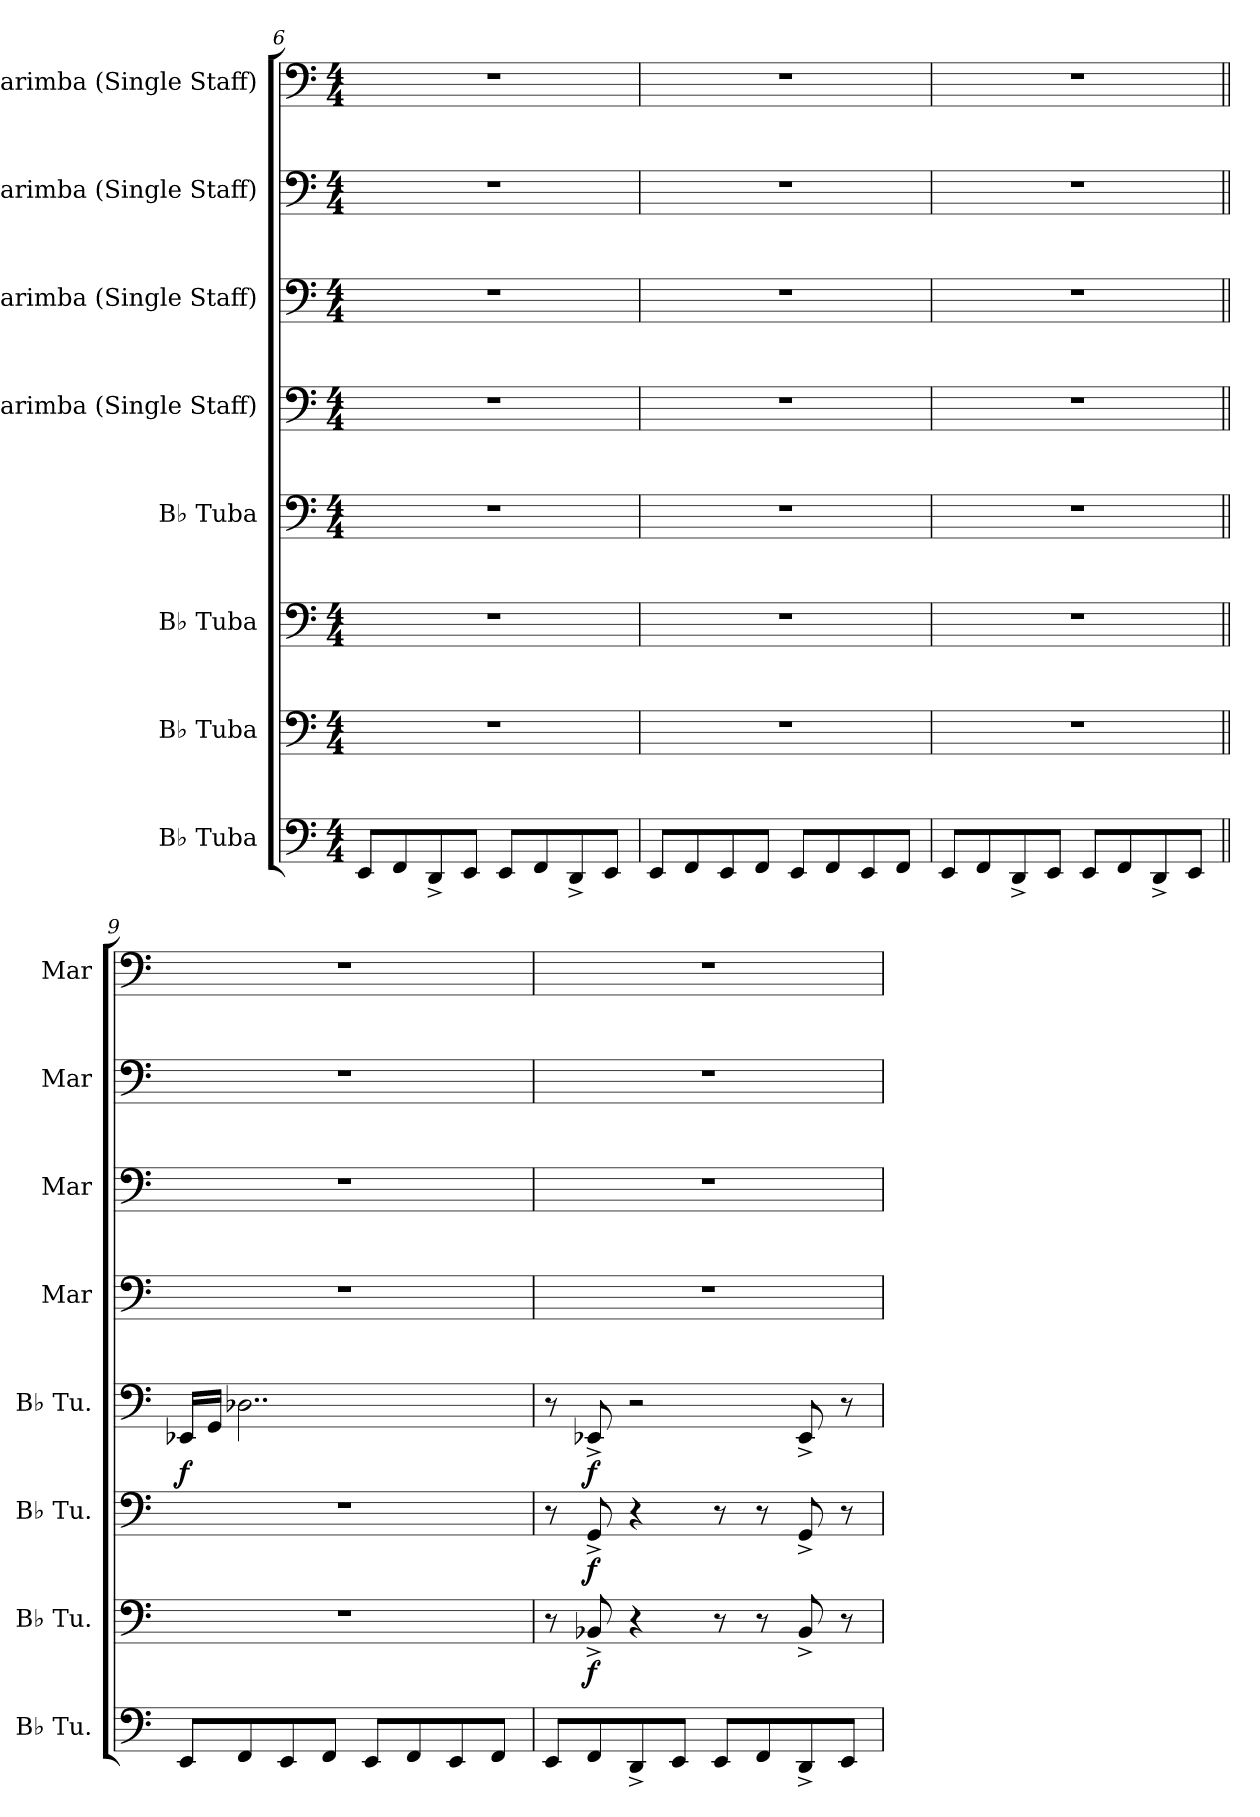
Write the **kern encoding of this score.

**kern	**kern	**dynam	**kern	**dynam	**kern	**dynam	**kern	**kern	**kern	**kern
*part8	*part7	*part7	*part6	*part6	*part5	*part5	*part4	*part3	*part2	*part1
*staff8	*staff7	*staff7	*staff6	*staff6	*staff5	*staff5	*staff4	*staff3	*staff2	*staff1
*I"B♭ Tuba	*I"B♭ Tuba	*	*I"B♭ Tuba	*	*I"B♭ Tuba	*	*I"Marimba (Single Staff)	*I"Marimba (Single Staff)	*I"Marimba (Single Staff)	*I"Marimba (Single Staff)
*I'B♭ Tu.	*I'B♭ Tu.	*	*I'B♭ Tu.	*	*I'B♭ Tu.	*	*I'Mar	*I'Mar	*I'Mar	*I'Mar
*clefF4	*clefF4	*	*clefF4	*	*clefF4	*	*clefF4	*clefF4	*clefF4	*clefF4
*k[]	*k[]	*	*k[]	*	*k[]	*	*k[]	*k[]	*k[]	*k[]
*M4/4	*M4/4	*	*M4/4	*	*M4/4	*	*M4/4	*M4/4	*M4/4	*M4/4
=6	=6	=6	=6	=6	=6	=6	=6	=6	=6	=6
8EE/L	1r	.	1r	.	1r	.	1r	1r	1r	1r
8FF/	.	.	.	.	.	.	.	.	.	.
8DD^/	.	.	.	.	.	.	.	.	.	.
8EE/J	.	.	.	.	.	.	.	.	.	.
8EE/L	.	.	.	.	.	.	.	.	.	.
8FF/	.	.	.	.	.	.	.	.	.	.
8DD^/	.	.	.	.	.	.	.	.	.	.
8EE/J	.	.	.	.	.	.	.	.	.	.
!!LO:LB:g=z
=7	=7	=7	=7	=7	=7	=7	=7	=7	=7	=7
8EE/L	1r	.	1r	.	1r	.	1r	1r	1r	1r
8FF/	.	.	.	.	.	.	.	.	.	.
8EE/	.	.	.	.	.	.	.	.	.	.
8FF/J	.	.	.	.	.	.	.	.	.	.
8EE/L	.	.	.	.	.	.	.	.	.	.
8FF/	.	.	.	.	.	.	.	.	.	.
8EE/	.	.	.	.	.	.	.	.	.	.
8FF/J	.	.	.	.	.	.	.	.	.	.
=8	=8	=8	=8	=8	=8	=8	=8	=8	=8	=8
8EE/L	1r	.	1r	.	1r	.	1r	1r	1r	1r
8FF/	.	.	.	.	.	.	.	.	.	.
8DD^/	.	.	.	.	.	.	.	.	.	.
8EE/J	.	.	.	.	.	.	.	.	.	.
8EE/L	.	.	.	.	.	.	.	.	.	.
8FF/	.	.	.	.	.	.	.	.	.	.
8DD^/	.	.	.	.	.	.	.	.	.	.
8EE/J	.	.	.	.	.	.	.	.	.	.
=9||	=9||	=9||	=9||	=9||	=9||	=9||	=9||	=9||	=9||	=9||
!	!	!	!	!	!	!LO:DY:b	!	!	!	!
8EE/L	1r	.	1r	.	16EE-X/LL	f	1r	1r	1r	1r
.	.	.	.	.	16GG/JJ	.	.	.	.	.
8FF/	.	.	.	.	2..D-X\	.	.	.	.	.
8EE/	.	.	.	.	.	.	.	.	.	.
8FF/J	.	.	.	.	.	.	.	.	.	.
8EE/L	.	.	.	.	.	.	.	.	.	.
8FF/	.	.	.	.	.	.	.	.	.	.
8EE/	.	.	.	.	.	.	.	.	.	.
8FF/J	.	.	.	.	.	.	.	.	.	.
=10	=10	=10	=10	=10	=10	=10	=10	=10	=10	=10
8EE/L	8r	.	8r	.	8r	.	1r	1r	1r	1r
!	!	!LO:DY:b	!	!LO:DY:b	!	!LO:DY:b	!	!	!	!
8FF/	8BB-X^/	f	8GG^/	f	8EE-X^/	f	.	.	.	.
8DD^/	4r	.	4r	.	2r	.	.	.	.	.
8EE/J	.	.	.	.	.	.	.	.	.	.
8EE/L	8r	.	8r	.	.	.	.	.	.	.
8FF/	8r	.	8r	.	.	.	.	.	.	.
8DD^/	8BB-^/	.	8GG^/	.	8EE-^/	.	.	.	.	.
8EE/J	8r	.	8r	.	8r	.	.	.	.	.
=	=	=	=	=	=	=	=	=	=	=
*-	*-	*-	*-	*-	*-	*-	*-	*-	*-	*-
